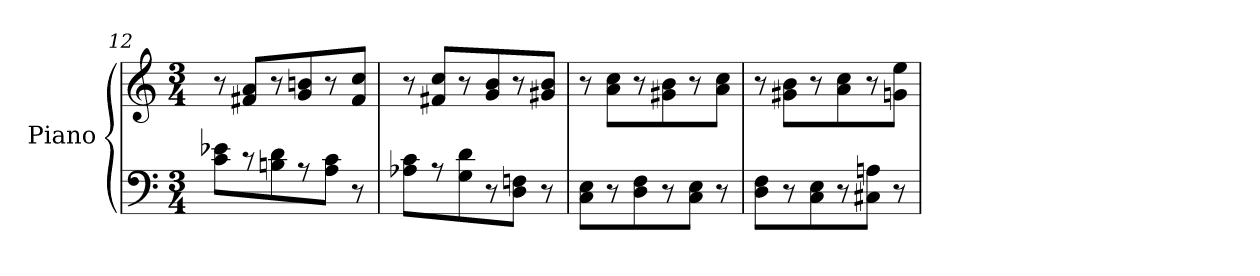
**kern	**kern
*part1	*part1
*staff2	*staff1
*I"Piano	*
*I'Pno.	*
*clefF4	*clefG2
*k[]	*k[]
*M3/4	*M3/4
=12	=12
8c\ 8e-X\L	8r
8r	8f#X/ 8a/L
8Bn\ 8d\	8r
8r	8g/ 8bn/
8A\ 8c\J	8r
8r	8f#/ 8cc/J
=13	=13
8A-X\ 8c\L	8r
8r	8f#X/ 8cc/L
8G\ 8d\	8r
8r	8g/ 8b/
8D\ 8Fn\J	8r
8r	8g#X/ 8b/J
!!LO:PB:g=z
=14	=14
8C\ 8E\L	8r
8r	8a\ 8cc\L
8D\ 8F\	8r
8r	8g#X\ 8b\
8C\ 8E\J	8r
8r	8a\ 8cc\J
=15	=15
8D\ 8F\L	8r
8r	8g#X\ 8b\L
8C\ 8E\	8r
8r	8a\ 8cc\
8C#X\ 8An\J	8r
8r	8gn\ 8ee\J
=	=
*-	*-
